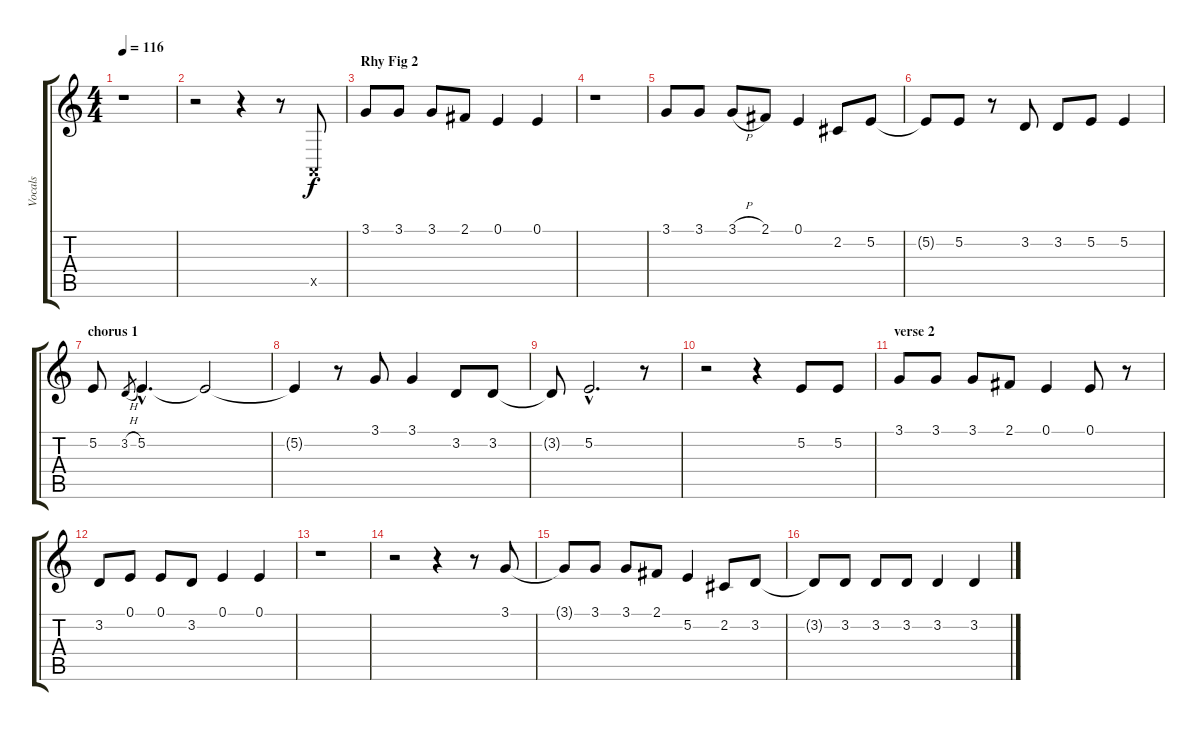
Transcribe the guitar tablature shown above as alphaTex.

\track ("Vocals" "Vocals") {instrument lead5charang}
\staff {score tabs}
\tuning (E4 B3 G3 D3 A2 E2) {hide}
\ts (4 4)
\tempo 116
\clef g2
\ks c
r.1{dy f} |
r.2 r.4 r.8 0.5{x}.8 |
\section ("" "Rhy Fig 2")
3.1.8 3.1.8 3.1.8 2.1.8 0.1.4 0.1.4 |
r.1 |
3.1.8 3.1.8 3.1{h}.8 2.1.8 0.1.4 2.2.8 5.2.8 |
5.2{t}.8 5.2.8 r.8 3.2.8 3.2.8 5.2.8 5.2.4 |
\section ("" "chorus 1")
5.2.8 3.2{h}.8{gr} 5.2{hac}.4{d} 5.2{t}.2 |
5.2{t}.4 r.8 3.1.8 3.1.4 3.2.8 3.2.8 |
3.2{t}.8 5.2{hac}.2{d} r.8 |
r.2 r.4 5.2.8 5.2.8 |
\section ("" "verse 2")
3.1.8 3.1.8 3.1.8 2.1.8 0.1.4 0.1.8 r.8 |
3.2.8 0.1.8 0.1.8 3.2.8 0.1.4 0.1.4 |
r.1 |
r.2 r.4 r.8 3.1.8 |
3.1{t}.8 3.1.8 3.1.8 2.1.8 5.2.4 2.2.8 3.2.8 |
3.2{t}.8 3.2.8 3.2.8 3.2.8 3.2.4 3.2.4
